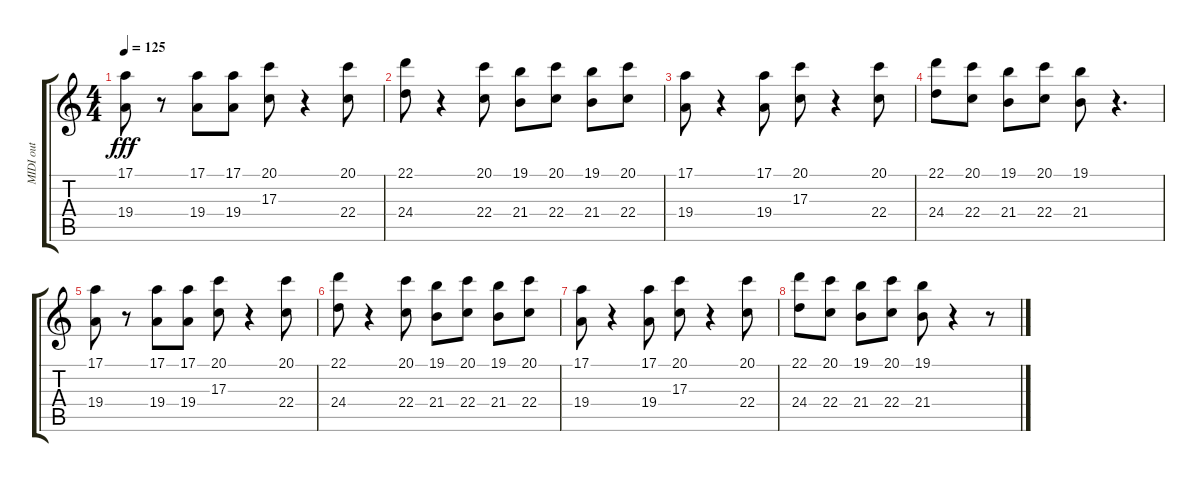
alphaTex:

\track ("MIDI out" "MIDI out") {instrument synthbrass1}
\staff {score tabs}
\tuning (E4 B3 G3 D3 A2 E2) {hide}
\ts (4 4)
\tempo 125
\clef g2
\ks c
(17.1 19.4).8{dy fff} r.8 (17.1 19.4).8 (17.1 19.4).8 (20.1 17.3).8 r.4 (20.1 22.4).8 |
(22.1 24.4).8 r.4 (20.1 22.4).8 (19.1 21.4).8 (20.1 22.4).8 (19.1 21.4).8 (20.1 22.4).8 |
(17.1 19.4).8 r.4 (17.1 19.4).8 (20.1 17.3).8 r.4 (20.1 22.4).8 |
(22.1 24.4).8 (20.1 22.4).8 (19.1 21.4).8 (20.1 22.4).8 (19.1 21.4).8 r.4{d} |
(17.1 19.4).8 r.8 (17.1 19.4).8 (17.1 19.4).8 (20.1 17.3).8 r.4 (20.1 22.4).8 |
(22.1 24.4).8 r.4 (20.1 22.4).8 (19.1 21.4).8 (20.1 22.4).8 (19.1 21.4).8 (20.1 22.4).8 |
(17.1 19.4).8 r.4 (17.1 19.4).8 (20.1 17.3).8 r.4 (20.1 22.4).8 |
(22.1 24.4).8 (20.1 22.4).8 (19.1 21.4).8 (20.1 22.4).8 (19.1 21.4).8 r.4 r.8
